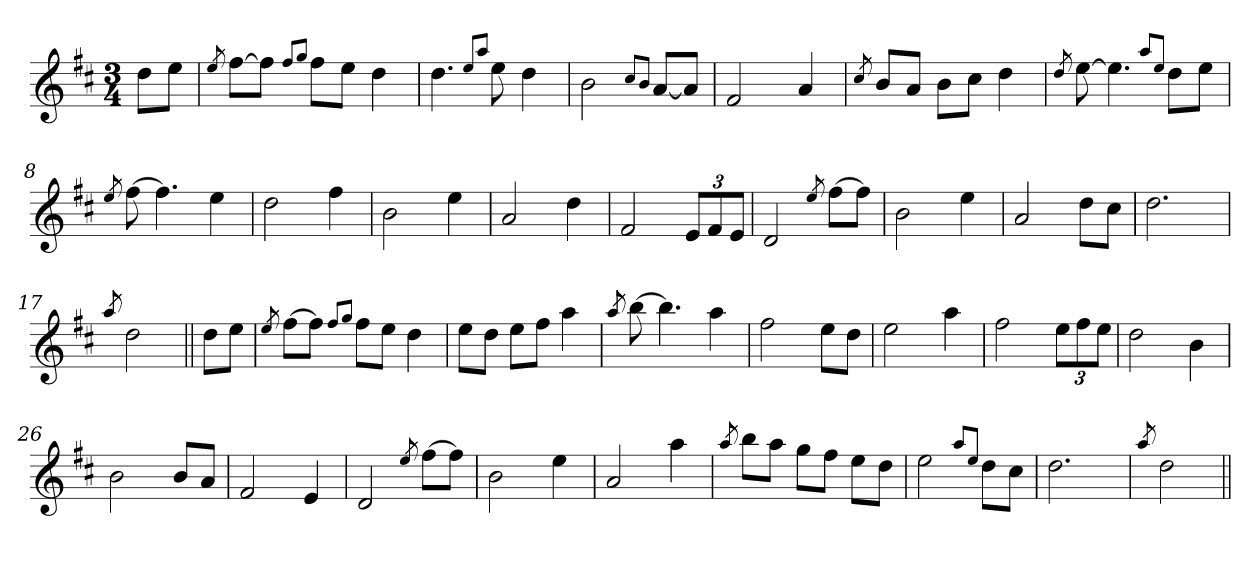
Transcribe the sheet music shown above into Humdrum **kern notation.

**kern
*part1
*staff1
*clefG2
*k[f#c#]
*D:
*M3/4
=1
8dd\L
8ee\J
=2
8qee/
[8ff#\L
8ff#\J]
8qff#/L
8qgg/J
8ff#\L
8ee\J
4dd\
=3
4.dd\
8qee/L
8qaa/J
8ee\
4dd\
=4
2b\
8qcc#/L
8qb/J
[8a/L
8a/J]
=5
2f#/
4a/
=6
8qcc#/
8b/L
8a/J
8b\L
8cc#\J
4dd\
=7
8qdd/
[8ee\
4.ee\]
8qaa/L
8qee/J
8dd\L
8ee\J
=8
8qee/
[8ff#\
4.ff#\]
4ee\
=9
2dd\
4ff#\
!!LO:LB:g=z
=10
2b\
4ee\
=11
2a/
4dd\
=12
2f#/
*Xbrackettup
12e/L
12f#/
12e/J
=13
2d/
8qee/
[8ff#\L
8ff#\J]
=14
2b\
4ee\
=15
2a/
8dd\L
8cc#\J
=16
2.dd\
=17
8qaa/
2dd\
=18||
8dd\L
8ee\J
=19
8qee/
[8ff#\L
8ff#\J]
8qff#/L
8qgg/J
8ff#\L
8ee\J
4dd\
=20
8ee\L
8dd\J
8ee\L
8ff#\J
4aa\
=21
8qaa/
[8bb\
4.bb\]
4aa\
!!LO:LB:g=z
=22
2ff#\
8ee\L
8dd\J
=23
2ee\
4aa\
=24
2ff#\
12ee\L
12ff#\
12ee\J
=25
2dd\
4b\
=26
2b\
8b/L
8a/J
=27
2f#/
4e/
=28
2d/
8qee/
[8ff#\L
8ff#\J]
=29
2b\
4ee\
=30
2a/
4aa\
=31
8qaa/
8bb\L
8aa\J
8gg\L
8ff#\J
8ee\L
8dd\J
=32
2ee\
8qaa/L
8qee/J
8dd\L
8cc#\J
=33
2.dd\
!!LO:LB:g=z
=34
8qaa/
2dd\
=||
*-
